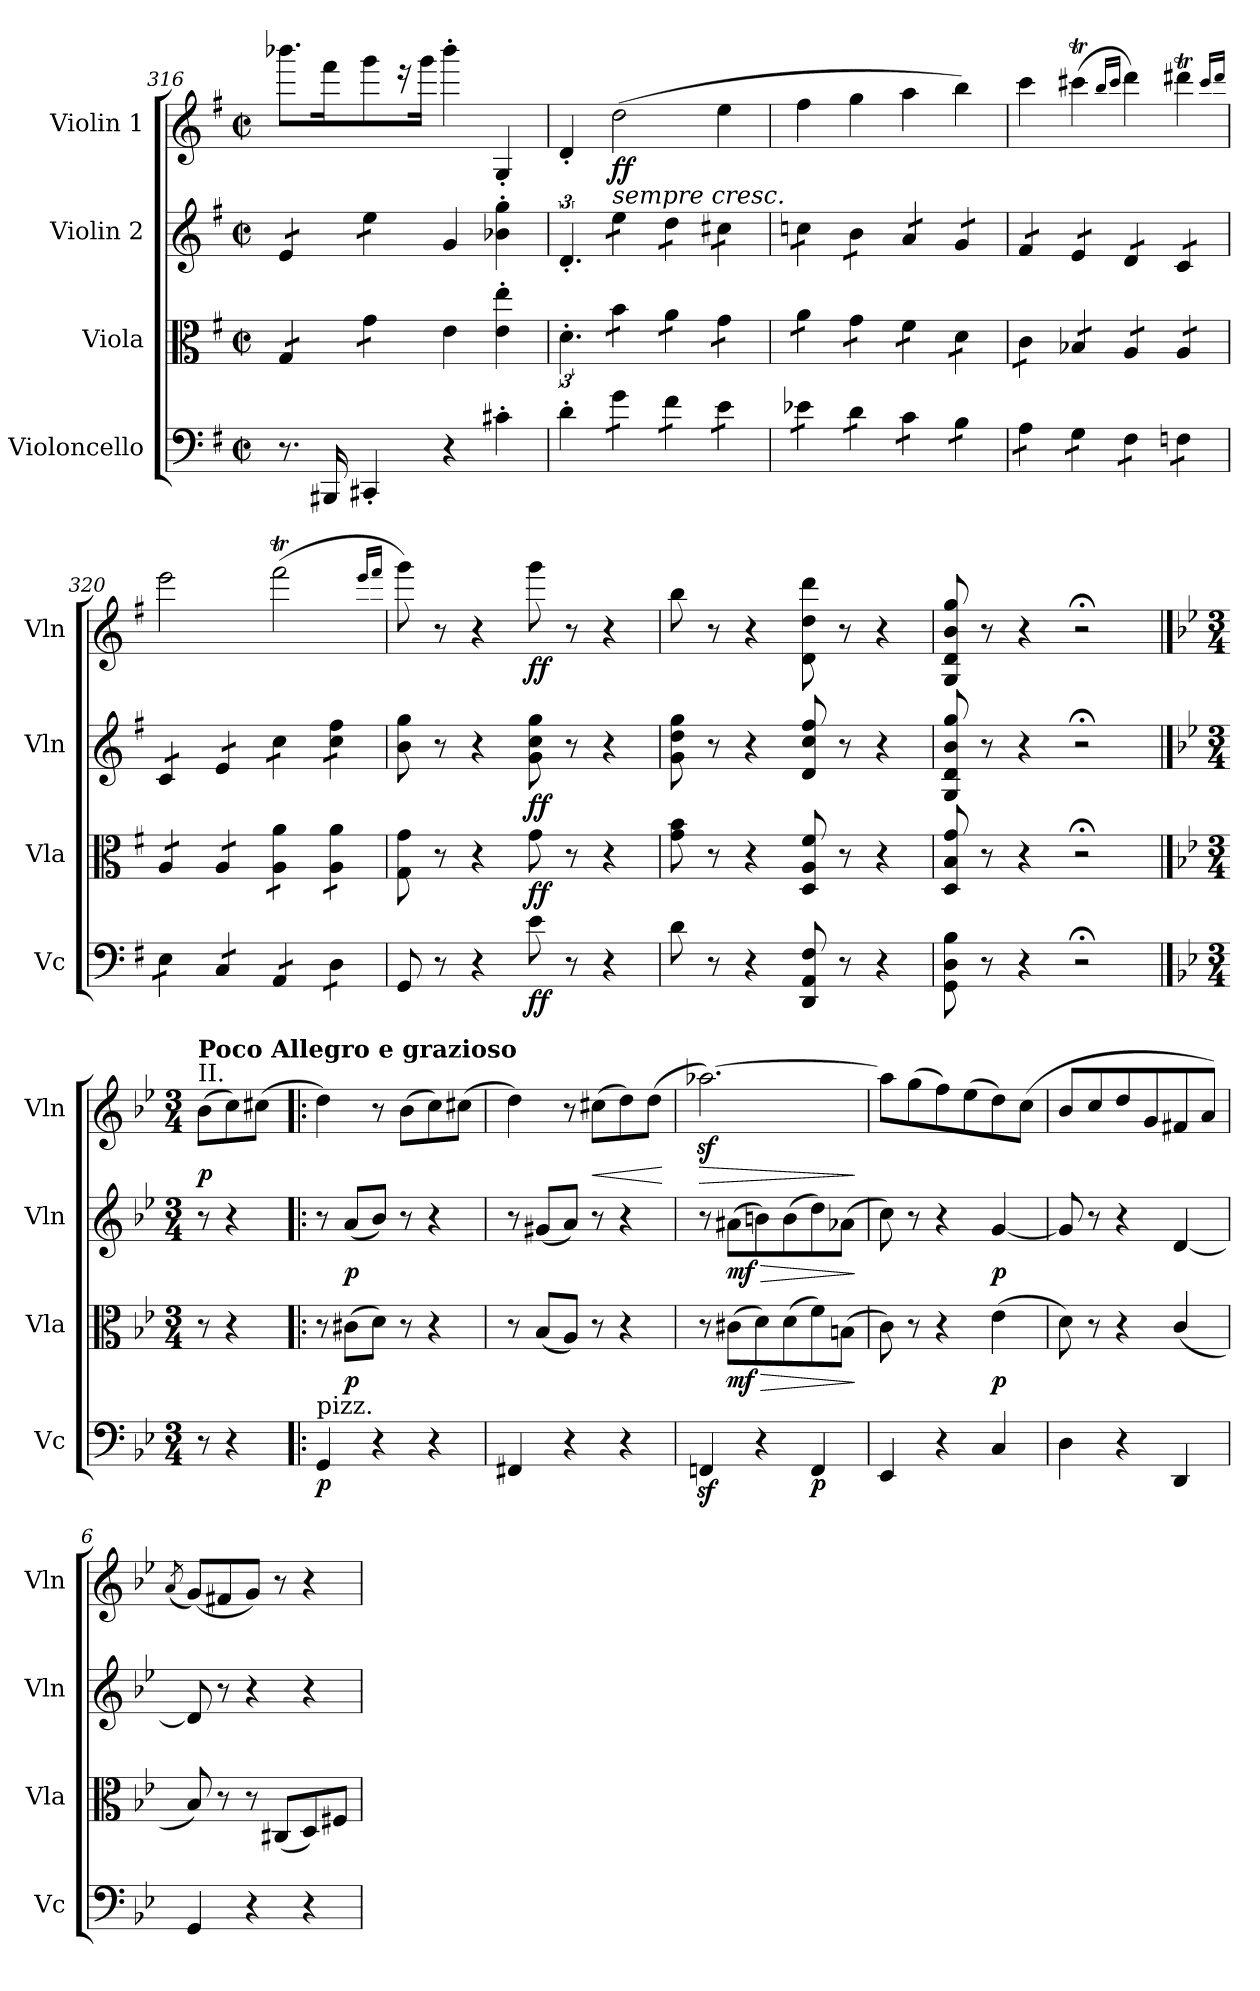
**kern	**dynam	**kern	**dynam	**kern	**dynam	**kern	**dynam
*part4	*part4	*part3	*part3	*part2	*part2	*part1	*part1
*staff4	*staff4	*staff3	*staff3	*staff2	*staff2	*staff1	*staff1
*I"Violoncello	*	*I"Viola	*	*I"Violin 2	*	*I"Violin 1	*
*I'Vc	*	*I'Vla	*	*I'Vln	*	*I'Vln	*
*clefF4	*	*clefC3	*	*clefG2	*	*clefG2	*
*k[f#]	*	*k[f#]	*	*k[f#]	*	*k[f#]	*
*M2/2	*	*M2/2	*	*M2/2	*	*M2/2	*
*met(c|)	*	*met(c|)	*	*met(c|)	*	*met(c|)	*
=316	=316	=316	=316	=316	=316	=316	=316
*	*	*tremolo	*	*	*	*	*
*	*	*	*	*tremolo	*	*	*
8.r	.	12G/L	.	12e/L	.	8.bbb-X\L	.
.	.	12G/	.	12e/	.	.	.
.	.	12G/J	.	12e/J	.	.	.
16BBB#X/	.	.	.	.	.	16fff#\K	.
4CC#X'/	.	12g\L	.	12ee\L	.	8ggg\	.
.	.	12g\	.	12ee\	.	.	.
.	.	.	.	.	.	16r	.
.	.	12g\J	.	12ee\J	.	.	.
*	*	*	*	*Xtremolo	*	*	*
*	*	*Xtremolo	*	*	*	*	*
.	.	.	.	.	.	16ggg\JJ	.
4r	.	4e\	.	4g/	.	4bbb-'\	.
4c#X'\	.	4e\' 4ee\'	.	4b-X\' 4gg\'	.	4G'/	.
=317	=317	=317	=317	=317	=317	=317	=317
4d'\	.	6.d'\	.	6.d'/	.	4d'/	.
!	!	!	!	!	!	!LO:TX:b:i:t=sempre cresc.	!
!	!	!	!	!LO:TX:b:i:t=sempre cresc.	!	!	!
!	!	!LO:TX:b:i:t=sempre cresc.	!	!	!	!	!
!LO:TX:b:i:t=sempre cresc.	!	!	!	!	!	!	!
!	!	!	!	!	!	!	!LO:DY:b
*tremolo	*	*	*	*	*	*	*
*	*	*tremolo	*	*	*	*	*
*	*	*	*	*tremolo	*	*	*
12g\L	.	12b\L	.	12ee\L	.	(2dd\	ff
12g\	.	12b\	.	12ee\	.	.	.
12g\J	.	12b\J	.	12ee\J	.	.	.
12f#\L	.	12a\L	.	12dd\L	.	.	.
12f#\	.	12a\	.	12dd\	.	.	.
12f#\J	.	12a\J	.	12dd\J	.	.	.
12e\L	.	12g\L	.	12cc#X\L	.	4ee\	.
12e\	.	12g\	.	12cc#X\	.	.	.
12e\J	.	12g\J	.	12cc#X\J	.	.	.
!!LO:PB:g=z
=318	=318	=318	=318	=318	=318	=318	=318
12e-X\L	.	12a\L	.	12ccn\L	.	4ff#\	.
12e-X\	.	12a\	.	12ccn\	.	.	.
12e-X\J	.	12a\J	.	12ccn\J	.	.	.
12d\L	.	12g\L	.	12b\L	.	4gg\	.
12d\	.	12g\	.	12b\	.	.	.
12d\J	.	12g\J	.	12b\J	.	.	.
12c\L	.	12f#\L	.	12a/L	.	4aa\	.
12c\	.	12f#\	.	12a/	.	.	.
12c\J	.	12f#\J	.	12a/J	.	.	.
12B\L	.	12d\L	.	12g/L	.	4bb\)	.
12B\	.	12d\	.	12g/	.	.	.
12B\J	.	12d\J	.	12g/J	.	.	.
=319	=319	=319	=319	=319	=319	=319	=319
12A\L	.	12c\L	.	12f#/L	.	4ccc\	.
12A\	.	12c\	.	12f#/	.	.	.
12A\J	.	12c\J	.	12f#/J	.	.	.
12G\L	.	12B-X/L	.	12e/L	.	(4ccc#Xt\	.
12G\	.	12B-X/	.	12e/	.	.	.
12G\J	.	12B-X/J	.	12e/J	.	.	.
.	.	.	.	.	.	16qbb/LL	.
.	.	.	.	.	.	16qccc#/JJ	.
12F#\L	.	12A/L	.	12d/L	.	4ddd\)	.
12F#\	.	12A/	.	12d/	.	.	.
12F#\J	.	12A/J	.	12d/J	.	.	.
12Fn\L	.	12A/L	.	12c/L	.	4ddd#Xt\	.
12Fn\	.	12A/	.	12c/	.	.	.
12Fn\J	.	12A/J	.	12c/J	.	.	.
.	.	.	.	.	.	16qccc#/LL	.
.	.	.	.	.	.	16qddd#/JJ	.
=320	=320	=320	=320	=320	=320	=320	=320
12E\L	.	12A/L	.	12c/L	.	2eee\	.
12E\	.	12A/	.	12c/	.	.	.
12E\J	.	12A/J	.	12c/J	.	.	.
12C/L	.	12A/L	.	12e/L	.	.	.
12C/	.	12A/	.	12e/	.	.	.
12C/J	.	12A/J	.	12e/J	.	.	.
12AA/L	.	12A\ 12a\L	.	12cc\L	.	(2fff#t\	.
12AA/	.	12A\ 12a\	.	12cc\	.	.	.
12AA/J	.	12A\ 12a\J	.	12cc\J	.	.	.
12D\L	.	12A\ 12a\L	.	12cc\ 12ff#\L	.	.	.
12D\	.	12A\ 12a\	.	12cc\ 12ff#\	.	.	.
12D\J	.	12A\ 12a\J	.	12cc\ 12ff#\J	.	.	.
*	*	*	*	*Xtremolo	*	*	*
*	*	*Xtremolo	*	*	*	*	*
*Xtremolo	*	*	*	*	*	*	*
.	.	.	.	.	.	16qeee/LL	.
.	.	.	.	.	.	16qfff#/JJ	.
=321	=321	=321	=321	=321	=321	=321	=321
8GG/	.	8G\ 8g\	.	8b\ 8gg\	.	8ggg\)	.
8r	.	8r	.	8r	.	8r	.
4r	.	4r	.	4r	.	4r	.
!	!LO:DY:b	!	!LO:DY:b	!	!LO:DY:b	!	!LO:DY:b
8e\	ff	8g\	ff	8g\ 8cc\ 8gg\	ff	8ggg\	ff
8r	.	8r	.	8r	.	8r	.
4r	.	4r	.	4r	.	4r	.
=322	=322	=322	=322	=322	=322	=322	=322
8d\	.	8g\ 8b\	.	8g\ 8dd\ 8gg\	.	8bb\	.
8r	.	8r	.	8r	.	8r	.
4r	.	4r	.	4r	.	4r	.
8DD/ 8AA/ 8F#/	.	8D/ 8A/ 8f#/	.	8d/ 8cc/ 8ff#/	.	8d\ 8dd\ 8ddd\	.
8r	.	8r	.	8r	.	8r	.
4r	.	4r	.	4r	.	4r	.
=323	=323	=323	=323	=323	=323	=323	=323
8GG\ 8D\ 8B\	.	8D/ 8B/ 8g/	.	8G/ 8d/ 8b/ 8gg/	.	8G/ 8d/ 8b/ 8gg/	.
8r	.	8r	.	8r	.	8r	.
4r	.	4r	.	4r	.	4r	.
2r;<	.	2r;<	.	2r;<	.	2r;<	.
!!LO:PB:g=z
==	==	==	==	==	==	==	==
*k[b-e-]	*	*k[b-e-]	*	*k[b-e-]	*	*k[b-e-]	*
*M3/4	*	*M3/4	*	*M3/4	*	*M3/4	*
!	!	!	!	!	!	!LO:TX:a:t=II.	!
!	!	!	!	!	!	!LO:TX:a:B:t=Poco Allegro e grazioso	!
!	!	!	!	!	!	!	!LO:DY:b
8r	.	8r	.	8r	.	(8b-\L	p
4r	.	4r	.	4r	.	8cc\)	.
.	.	.	.	.	.	(8cc#X\J	.
=1!|:	=1!|:	=1!|:	=1!|:	=1!|:	=1!|:	=1!|:	=1!|:
!LO:TX:a:t=pizz.	!	!	!	!	!	!	!
!	!LO:DY:b	!	!	!	!	!	!
4GG/	p	8r	.	8r	.	4dd\)	.
!	!	!	!LO:DY:b	!	!LO:DY:b	!	!
.	.	(8c#X\L	p	(8a/L	p	.	.
4r	.	8d\J)	.	8b-/J)	.	8r	.
.	.	8r	.	8r	.	(8b-\L	.
4r	.	4r	.	4r	.	8cc\)	.
.	.	.	.	.	.	(8cc#X\J	.
=2	=2	=2	=2	=2	=2	=2	=2
4FF#X/	.	8r	.	8r	.	4dd\)	.
.	.	(8B-/L	.	(8g#X/L	.	.	.
4r	.	8A/J)	.	8a/J)	.	8r	.
!	!	!	!	!	!	!	!LO:HP:b
.	.	8r	.	8r	.	(8cc#X\L	<
4r	.	4r	.	4r	.	8dd\)	.
.	.	.	.	.	.	(8dd\J	.
.	.	.	.	.	.	.	[
=3	=3	=3	=3	=3	=3	=3	=3
!	!	!	!	!	!	!	!LO:HP:b
4FFnz</	.	8r	.	8r	.	[2.aa-Xz<\)	>
!	!	!	!LO:HP:b	!	!LO:HP:b	!	!
!	!	!	!LO:DY:n=1:b	!	!LO:DY:n=1:b	!	!
.	.	(8c#X\L	> mf	(8a#X\L	> mf	.	.
4r	.	8d\)	.	8bn\)	.	.	.
.	.	(8d\	.	(8b\	.	.	.
!	!LO:DY:b	!	!	!	!	!	!
4FF/	p	8f\)	.	8dd\)	.	.	.
.	.	(8Bn\J	.	(8a-X\J	.	.	.
.	.	.	]	.	]	.	]
=4	=4	=4	=4	=4	=4	=4	=4
4EE-/	.	8c\)	.	8cc\)	.	8aa-\L]	.
.	.	8r	.	8r	.	(8gg\	.
4r	.	4r	.	4r	.	8ff\)	.
.	.	.	.	.	.	(8ee-\	.
!	!	!	!LO:DY:b	!	!LO:DY:b	!	!
4C/	.	(4e-\	p	[4g/	p	8dd\)	.
.	.	.	.	.	.	(8cc\J	.
=5	=5	=5	=5	=5	=5	=5	=5
4D\	.	8d\)	.	8g/]	.	8b-/L	.
.	.	8r	.	8r	.	8cc/	.
4r	.	4r	.	4r	.	8dd/	.
.	.	.	.	.	.	8g/	.
4DD/	.	(4c/	.	[4d/	.	8f#X/	.
.	.	.	.	.	.	8a/J)	.
!!LO:LB:g=z
=6	=6	=6	=6	=6	=6	=6	=6
.	.	.	.	.	.	(8qa/	.
4GG/	.	8B-/)	.	8d/]	.	(8g/L)	.
.	.	8r	.	8r	.	8f#X/	.
4r	.	8r	.	4r	.	8g/J)	.
.	.	(8C#X/L	.	.	.	8r	.
4r	.	8D/)	.	4r	.	4r	.
.	.	8F#X/J	.	.	.	.	.
=	=	=	=	=	=	=	=
*-	*-	*-	*-	*-	*-	*-	*-
